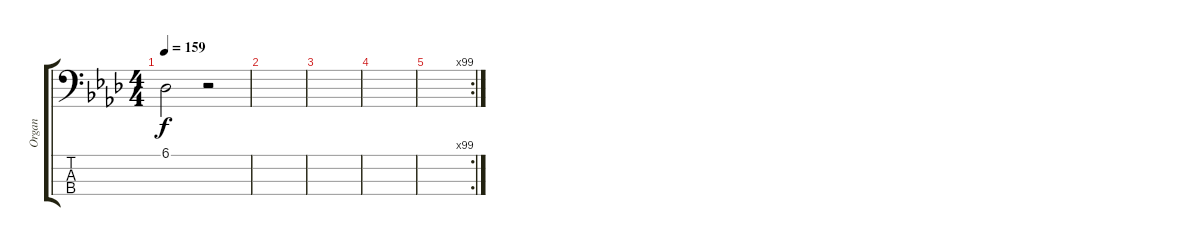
\track ("Organ" "Organ") {instrument drawbarorgan}
\staff {score tabs}
\tuning (G2 D2 A1 E1) {hide}
\ts (4 4)
\tempo 159
\clef f4
\ks fminor
6.1.2{dy f} r.2 |
|
|
|
\rc 99
